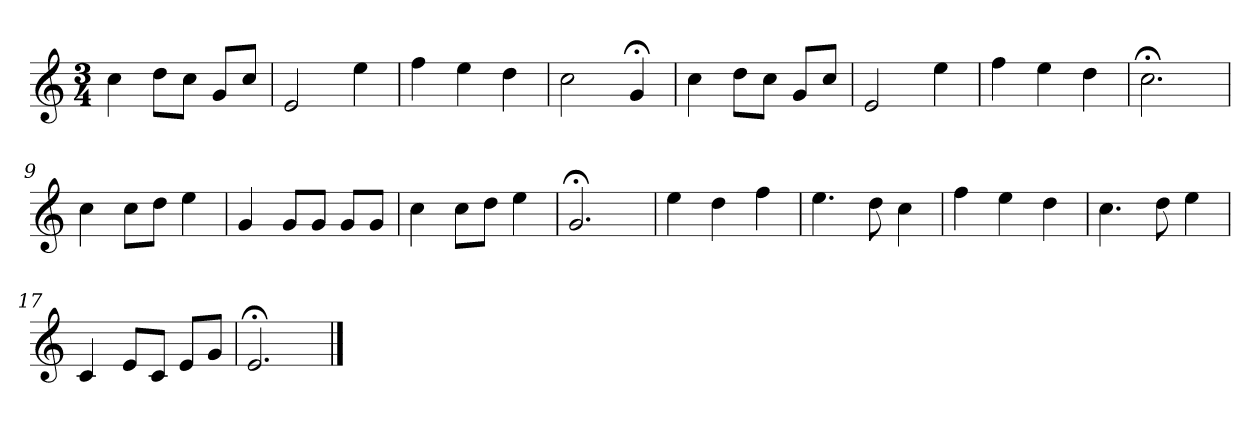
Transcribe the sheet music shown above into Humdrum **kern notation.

**kern
*part1
*staff1
*k[]
*C:
*M3/4
*MM120
=1
4cc
8ddL
8ccJ
8gL
8ccJ
=2
2e
4ee
=3
4ff
4ee
4dd
=4
2cc
4g;<
=5
4cc
8ddL
8ccJ
8gL
8ccJ
=6
2e
4ee
=7
4ff
4ee
4dd
=8
2.cc;<
=9
4cc
8ccL
8ddJ
4ee
=10
4g
8gL
8gJ
8gL
8gJ
=11
4cc
8ccL
8ddJ
4ee
=12
2.g;<
=13
4ee
4dd
4ff
=14
4.ee
8dd
4cc
=15
4ff
4ee
4dd
=16
4.cc
8dd
4ee
=17
4c
8eL
8cJ
8eL
8gJ
=18
2.e;<
==
*-
